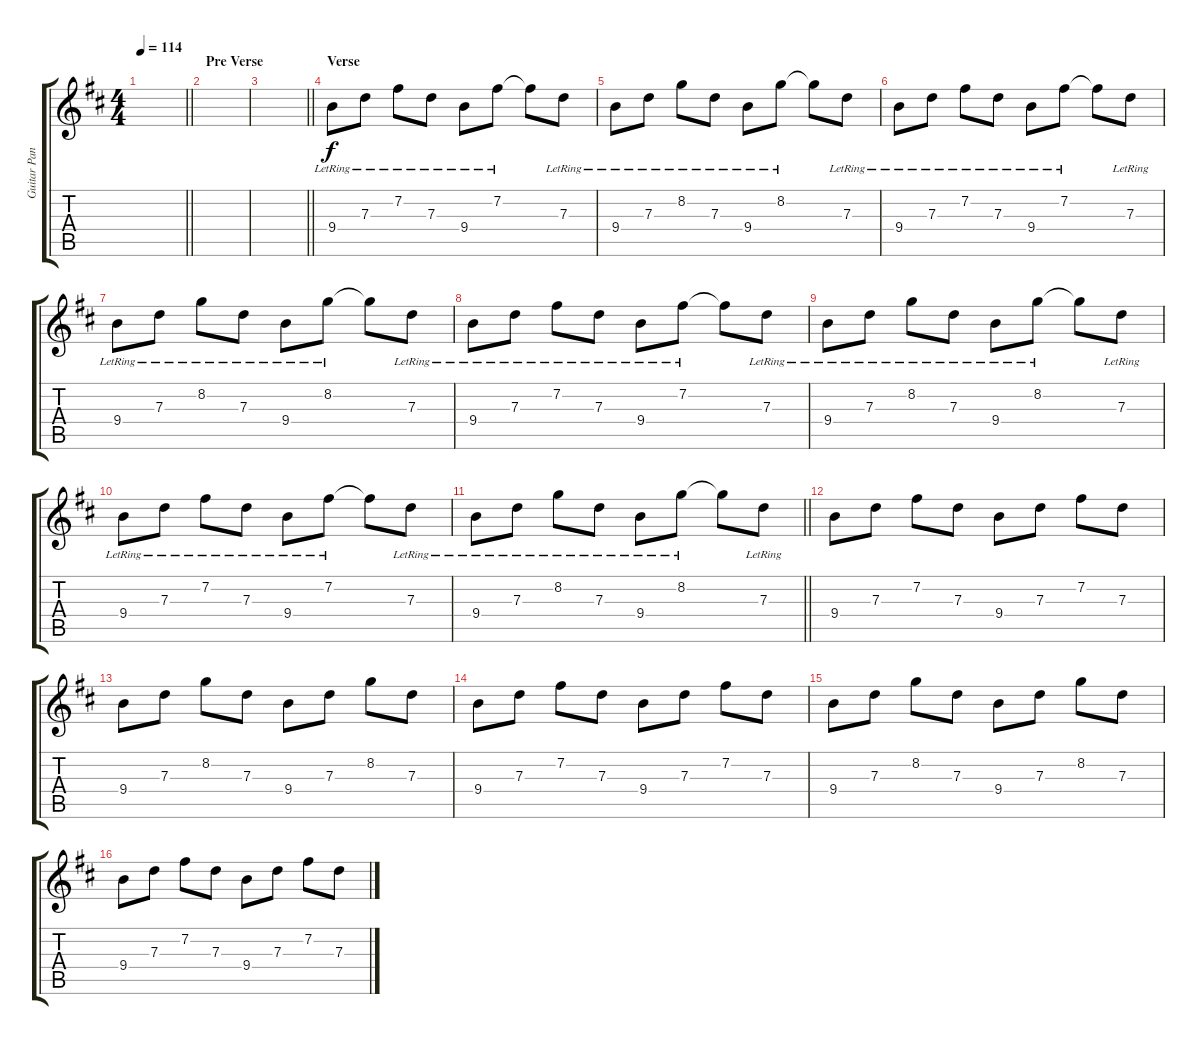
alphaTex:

\track ("Guitar Panned Central 1" "Guitar Pan") {instrument electricguitarjazz}
\staff {score tabs}
\tuning (E4 B3 G3 D3 A2 D2) {hide}
\ts (4 4)
\tempo 114
\clef g2
\barLineRight lightlight
\ks bminor
|
\section ("" "Pre Verse")
|
\barLineRight lightlight
|
\section ("" "Verse")
9.4{lr}.8 7.3{lr}.8 7.2{lr}.8 7.3{lr}.8 9.4{lr}.8 7.2{lr}.8 7.2{t}.8 7.3{lr}.8 |
9.4{lr}.8 7.3{lr}.8 8.2{lr}.8 7.3{lr}.8 9.4{lr}.8 8.2{lr}.8 8.2{t}.8 7.3{lr}.8 |
9.4{lr}.8 7.3{lr}.8 7.2{lr}.8 7.3{lr}.8 9.4{lr}.8 7.2{lr}.8 7.2{t}.8 7.3{lr}.8 |
9.4{lr}.8 7.3{lr}.8 8.2{lr}.8 7.3{lr}.8 9.4{lr}.8 8.2{lr}.8 8.2{t}.8 7.3{lr}.8 |
9.4{lr}.8 7.3{lr}.8 7.2{lr}.8 7.3{lr}.8 9.4{lr}.8 7.2{lr}.8 7.2{t}.8 7.3{lr}.8 |
9.4{lr}.8 7.3{lr}.8 8.2{lr}.8 7.3{lr}.8 9.4{lr}.8 8.2{lr}.8 8.2{t}.8 7.3{lr}.8 |
9.4{lr}.8 7.3{lr}.8 7.2{lr}.8 7.3{lr}.8 9.4{lr}.8 7.2{lr}.8 7.2{t}.8 7.3{lr}.8 |
\barLineRight lightlight
9.4{lr}.8 7.3{lr}.8 8.2{lr}.8 7.3{lr}.8 9.4{lr}.8 8.2{lr}.8 8.2{t}.8 7.3{lr}.8 |
9.4.8 7.3.8 7.2.8 7.3.8 9.4.8 7.3.8 7.2.8 7.3.8 |
9.4.8 7.3.8 8.2.8 7.3.8 9.4.8 7.3.8 8.2.8 7.3.8 |
9.4.8 7.3.8 7.2.8 7.3.8 9.4.8 7.3.8 7.2.8 7.3.8 |
9.4.8 7.3.8 8.2.8 7.3.8 9.4.8 7.3.8 8.2.8 7.3.8 |
9.4.8 7.3.8 7.2.8 7.3.8 9.4.8 7.3.8 7.2.8 7.3.8
